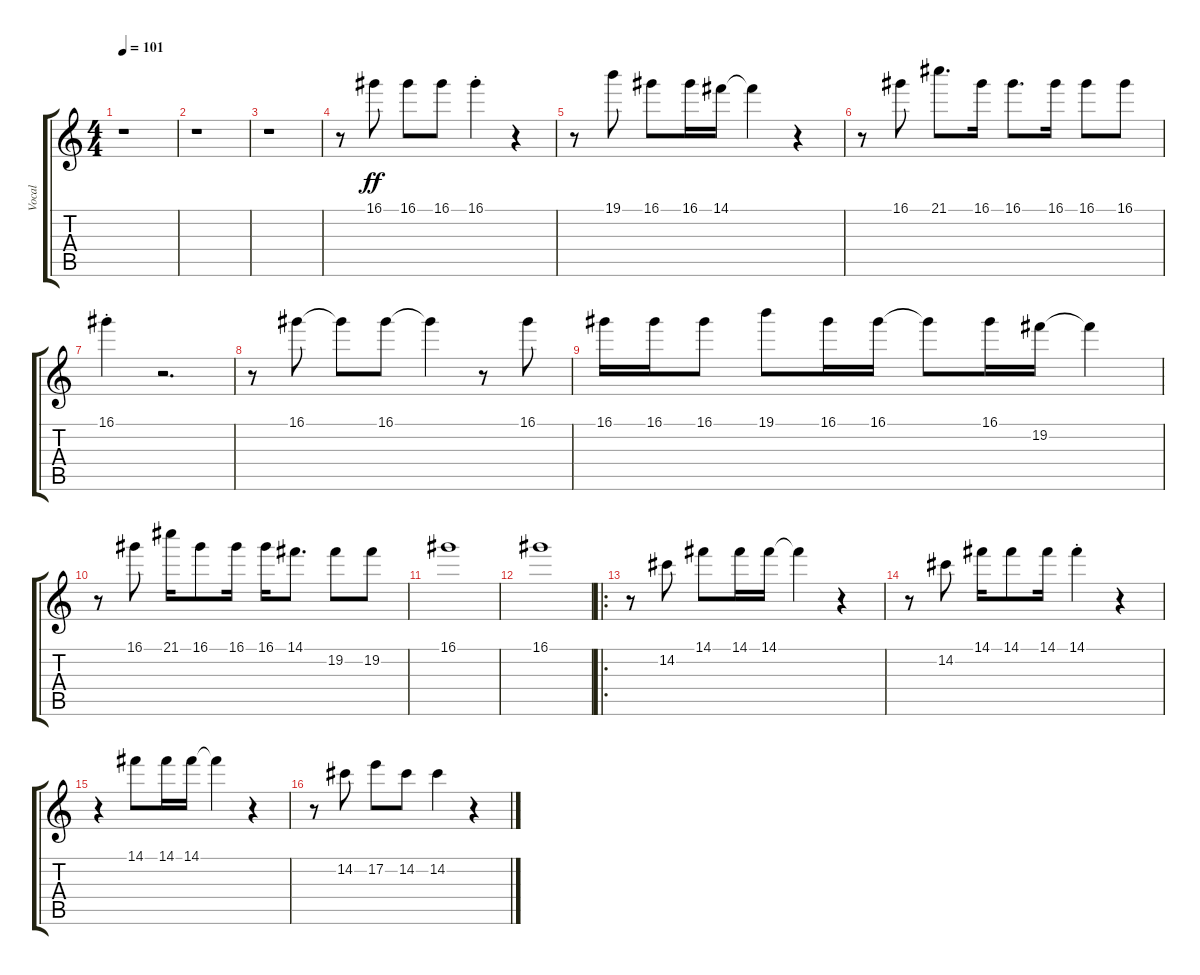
\track ("Vocal" "Vocal") {instrument contrabass}
\staff {score tabs}
\tuning (E4 B3 G3 D3 A2 E2) {hide}
\ts (4 4)
\tempo 101
\clef g2
\ks c
r.1{dy ff} |
r.1 |
r.1 |
r.8 16.1.8 16.1.8 16.1.8 16.1{st}.4 r.4 |
r.8 19.1.8 16.1.8 16.1.16 14.1.16 14.1{t}.4 r.4 |
r.8 16.1.8 21.1.8{d} 16.1.16 16.1.8{d} 16.1.16 16.1.8 16.1.8 |
16.1{st}.4 r.2{d} |
r.8 16.1.8 16.1{t}.8 16.1.8 16.1{t}.4 r.8 16.1.8 |
16.1.16 16.1.16 16.1.8 19.1.8 16.1.16 16.1.16 16.1{t}.8 16.1.16 19.2.16 19.2{t}.4 |
r.8 16.1.8 21.1.16 16.1.8 16.1.16 16.1.16 14.1.8{d} 19.2.8 19.2.8 |
16.1.1 |
16.1.1 |
\ro
r.8 14.2.8 14.1.8 14.1.16 14.1.16 14.1{t}.4 r.4 |
r.8 14.2.8 14.1.16 14.1.8 14.1.16 14.1{st}.4 r.4 |
r.4 14.1.8 14.1.16 14.1.16 14.1{t}.4 r.4 |
r.8 14.2.8 17.2.8 14.2.8 14.2.4 r.4
